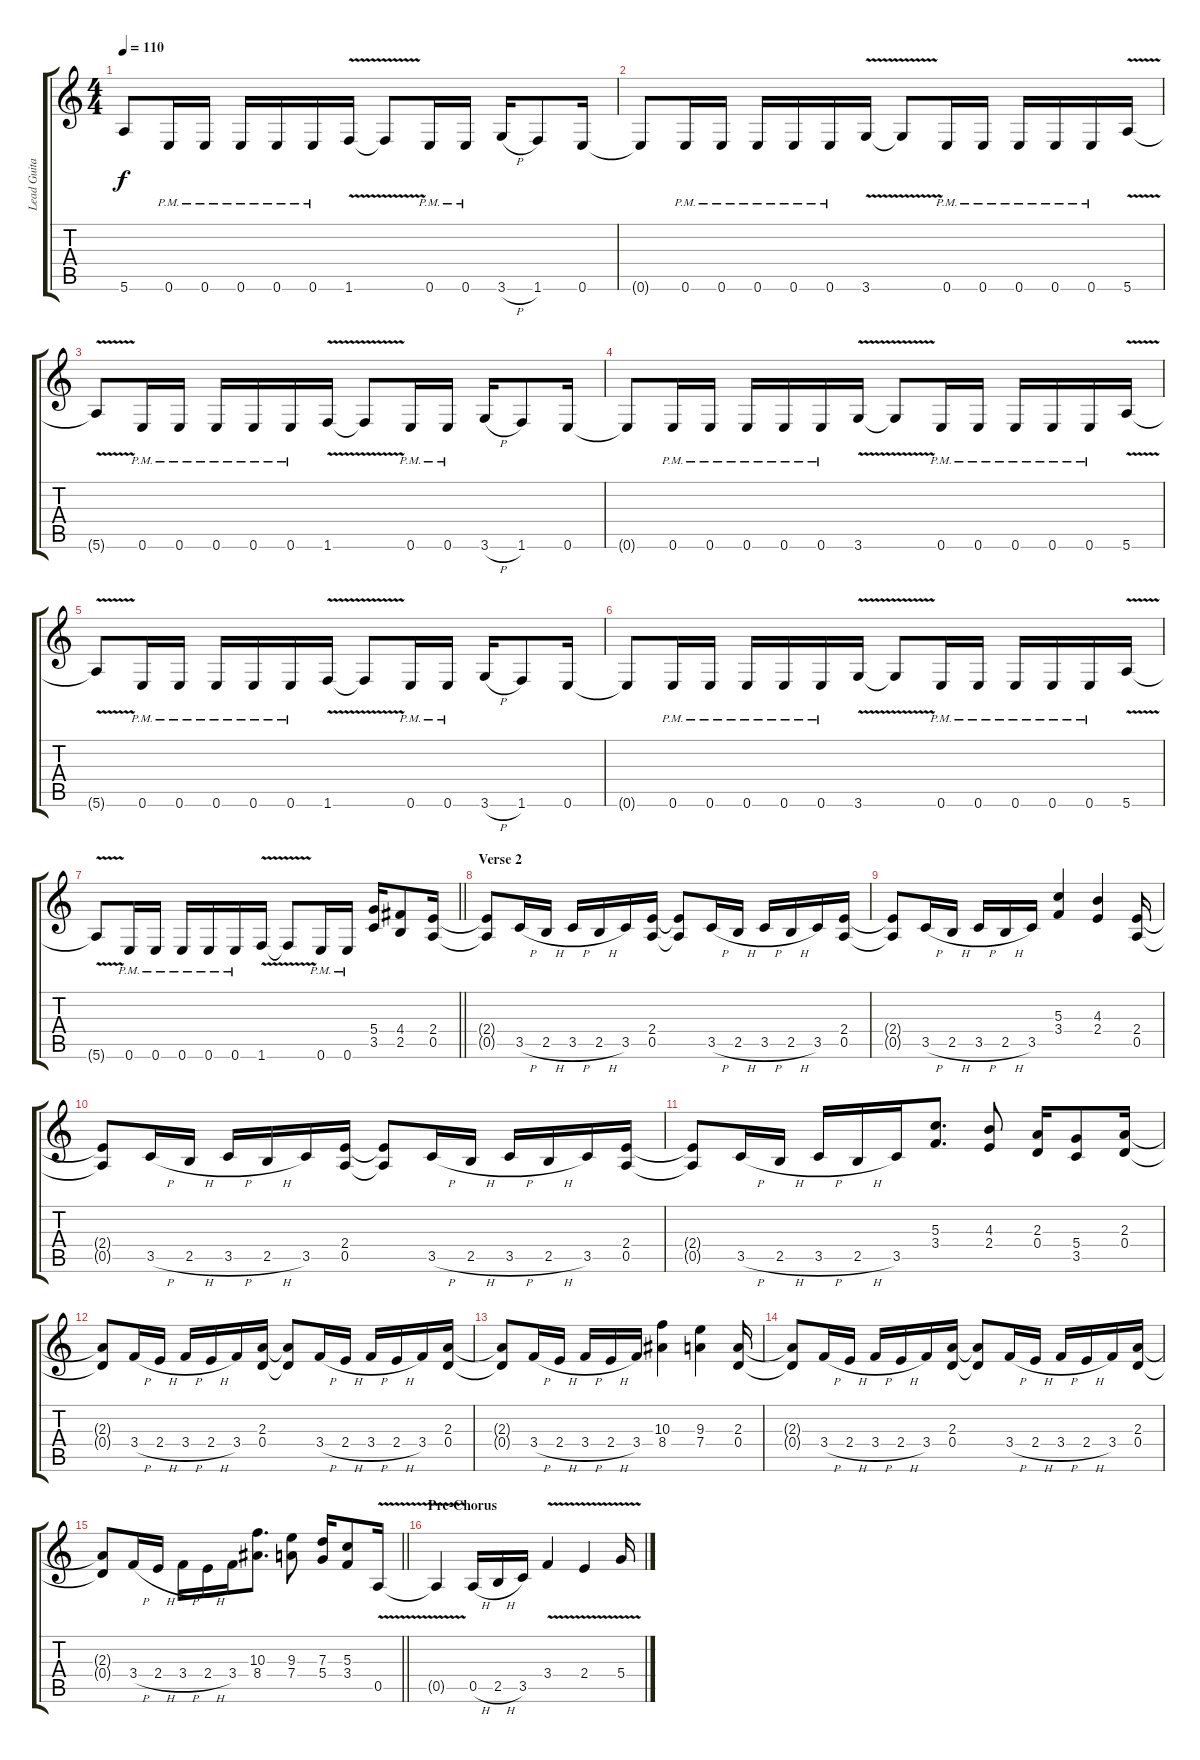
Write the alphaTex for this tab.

\track ("Lead Guitar" "Lead Guita") {instrument distortionguitar}
\staff {score tabs}
\tuning (E4 B3 G3 D3 A2 E2) {hide}
\ts (4 4)
\tempo 110
\clef g2
\ks c
5.6{t}.8{dy f} 0.6{pm}.16 0.6{pm}.16 0.6{pm}.16 0.6{pm}.16 0.6{pm}.16 1.6{v}.16 1.6{t}.8 0.6{pm}.16 0.6{pm}.16 3.6{h}.16 1.6.8 0.6.16 |
0.6{t}.8 0.6{pm}.16 0.6{pm}.16 0.6{pm}.16 0.6{pm}.16 0.6{pm}.16 3.6{v}.16 3.6{t}.8 0.6{pm}.16 0.6{pm}.16 0.6{pm}.16 0.6{pm}.16 0.6{pm}.16 5.6{v}.16 |
5.6{t}.8 0.6{pm}.16 0.6{pm}.16 0.6{pm}.16 0.6{pm}.16 0.6{pm}.16 1.6{v}.16 1.6{t}.8 0.6{pm}.16 0.6{pm}.16 3.6{h}.16 1.6.8 0.6.16 |
0.6{t}.8 0.6{pm}.16 0.6{pm}.16 0.6{pm}.16 0.6{pm}.16 0.6{pm}.16 3.6{v}.16 3.6{t}.8 0.6{pm}.16 0.6{pm}.16 0.6{pm}.16 0.6{pm}.16 0.6{pm}.16 5.6{v}.16 |
5.6{t}.8 0.6{pm}.16 0.6{pm}.16 0.6{pm}.16 0.6{pm}.16 0.6{pm}.16 1.6{v}.16 1.6{t}.8 0.6{pm}.16 0.6{pm}.16 3.6{h}.16 1.6.8 0.6.16 |
0.6{t}.8 0.6{pm}.16 0.6{pm}.16 0.6{pm}.16 0.6{pm}.16 0.6{pm}.16 3.6{v}.16 3.6{t}.8 0.6{pm}.16 0.6{pm}.16 0.6{pm}.16 0.6{pm}.16 0.6{pm}.16 5.6{v}.16 |
\barLineRight lightlight
5.6{t}.8 0.6{pm}.16 0.6{pm}.16 0.6{pm}.16 0.6{pm}.16 0.6{pm}.16 1.6{v}.16 1.6{t}.8 0.6{pm}.16 0.6{pm}.16 (5.4 3.5).16 (4.4 2.5).8 (2.4 0.5).16 |
\section ("" "Verse 2")
(2.4{t} 0.5{t}).8 3.5{h}.16 2.5{h}.16 3.5{h}.16 2.5{h}.16 3.5.16 (2.4 0.5).16 (2.4{t} 0.5{t}).8 3.5{h}.16 2.5{h}.16 3.5{h}.16 2.5{h}.16 3.5.16 (2.4 0.5).16 |
(2.4{t} 0.5{t}).8 3.5{h}.16 2.5{h}.16 3.5{h}.16 2.5{h}.16 3.5.16 (5.3 3.4).4 (4.3 2.4).4 (2.4 0.5).16 |
(2.4{t} 0.5{t}).8 3.5{h}.16 2.5{h}.16 3.5{h}.16 2.5{h}.16 3.5.16 (2.4 0.5).16 (2.4{t} 0.5{t}).8 3.5{h}.16 2.5{h}.16 3.5{h}.16 2.5{h}.16 3.5.16 (2.4 0.5).16 |
(2.4{t} 0.5{t}).8 3.5{h}.16 2.5{h}.16 3.5{h}.16 2.5{h}.16 3.5.16 (5.3 3.4).8{d} (4.3 2.4).8 (2.3 0.4).16 (5.4 3.5).8 (2.3 0.4).16 |
(2.3{t} 0.4{t}).8 3.4{h}.16 2.4{h}.16 3.4{h}.16 2.4{h}.16 3.4.16 (2.3 0.4).16 (2.3{t} 0.4{t}).8 3.4{h}.16 2.4{h}.16 3.4{h}.16 2.4{h}.16 3.4.16 (2.3 0.4).16 |
(2.3{t} 0.4{t}).8 3.4{h}.16 2.4{h}.16 3.4{h}.16 2.4{h}.16 3.4.16 (10.3 8.4).4 (9.3 7.4).4 (2.3 0.4).16 |
(2.3{t} 0.4{t}).8 3.4{h}.16 2.4{h}.16 3.4{h}.16 2.4{h}.16 3.4.16 (2.3 0.4).16 (2.3{t} 0.4{t}).8 3.4{h}.16 2.4{h}.16 3.4{h}.16 2.4{h}.16 3.4.16 (2.3 0.4).16 |
\barLineRight lightlight
(2.3{t} 0.4{t}).8 3.4{h}.16 2.4{h}.16 3.4{h}.16 2.4{h}.16 3.4.16 (10.3 8.4).8{d} (9.3 7.4).8 (7.3 5.4).16 (5.3 3.4).8 0.5{v}.16 |
\section ("" "Pre-Chorus")
0.5{t}.4 0.5{h}.16 2.5{h}.16 3.5.16 3.4{v}.4 2.4{v}.4 5.4{v}.16
